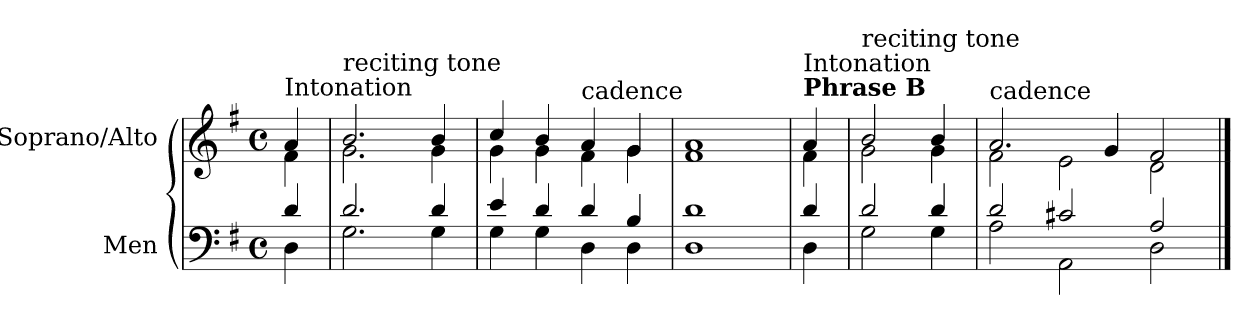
**kern	**kern
*part2	*part1
*staff2	*staff1
*I"Men	*I"Soprano/Alto
*I'M.	*I'S/A.
*clefF4	*clefG2
*k[f#]	*k[f#]
*M4/4	*M4/4
*met(c)	*met(c)
=1	=1
*^	*^
!	!	!LO:TX:a:t=Intonation	!
4d/	4D\	4a/	4f#\
=2	=2	=2	=2
!	!	!LO:TX:a:t=reciting tone	!
2.d/	2.G\	2.b/	2.g\
4d/	4G\	4b/	4g\
=3	=3	=3	=3
4e/	4G\	4cc/	4g\
4d/	4G\	4b/	4g\
!	!	!LO:TX:a:t=cadence	!
4d/	4D\	4a/	4f#\
4B/	4D\	4g/	4g\
=4	=4	=4	=4
1d	1D	1a	1f#
!!LO:LB:g=z	!!
=5	=5	=5	=5
!	!	!LO:TX:a:B:t=Phrase B	!
!	!	!LO:TX:a:t=Intonation	!
4d/	4D\	4a/	4f#\
=6	=6	=6	=6
!	!	!LO:TX:a:t=reciting tone	!
2d/	2G\	2b/	2g\
4d/	4G\	4b/	4g\
=7	=7	=7	=7
!	!	!LO:TX:a:t=cadence	!
2d/	2A\	2.a/	2f#\
2c#X/	2AA\	.	2e\
.	.	4g/	.
2A/	2D\	2f#/	2d\
*v	*v	*	*
*	*v	*v
==	==
*-	*-
